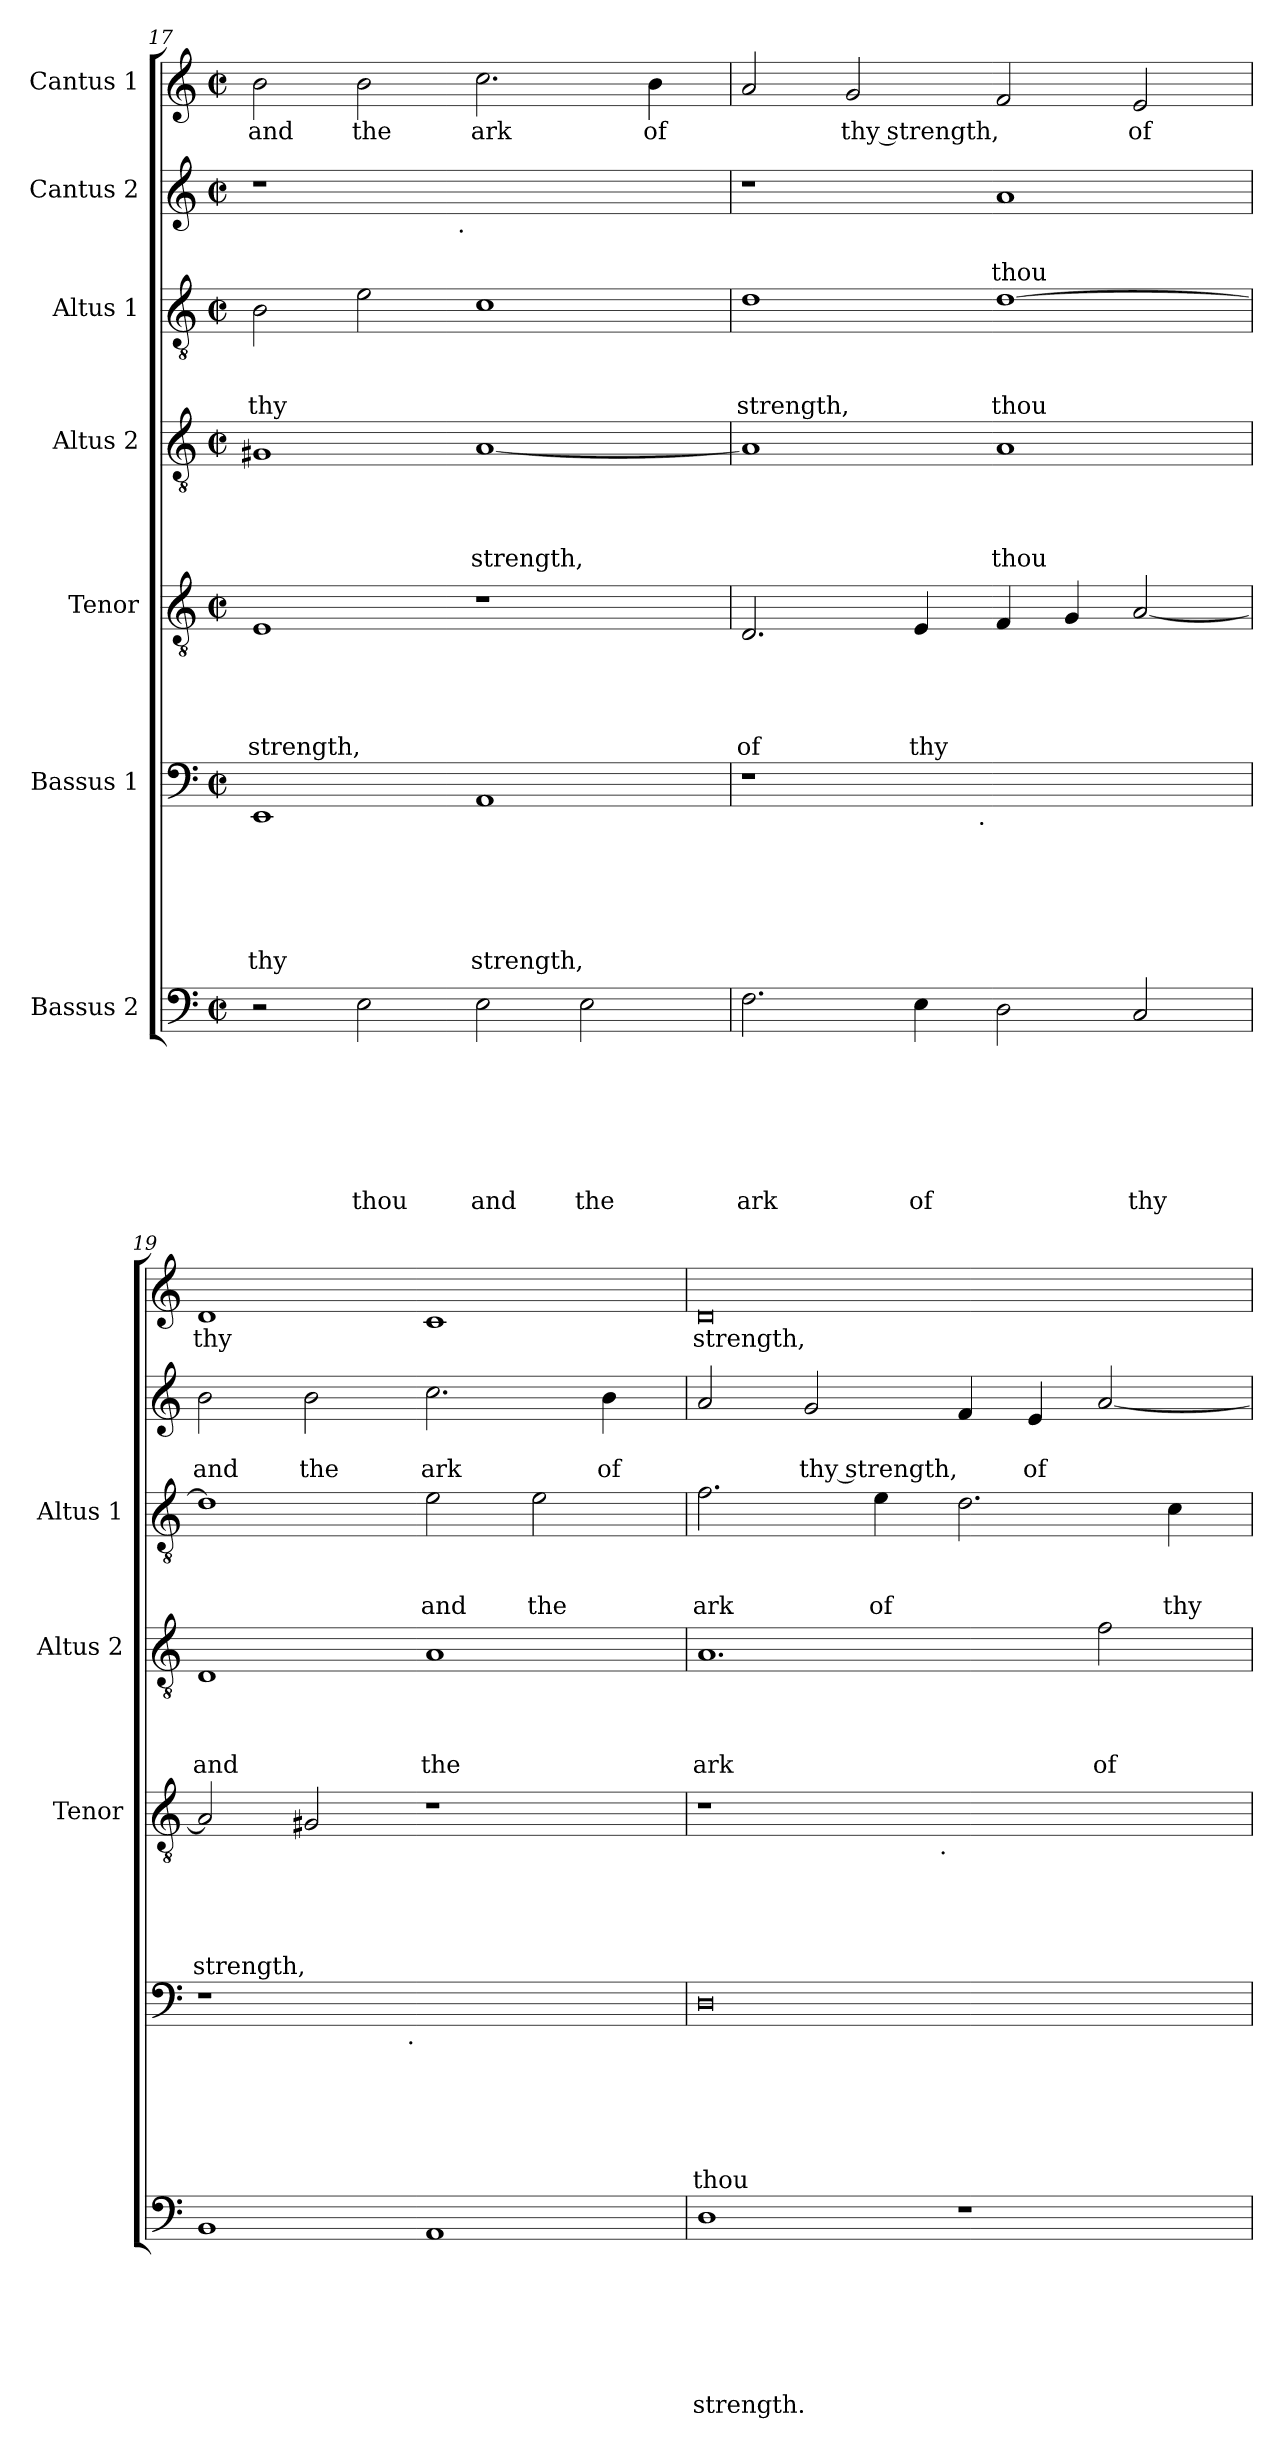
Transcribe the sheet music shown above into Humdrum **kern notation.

**kern	**text	**text	**text	**text	**text	**text	**text	**kern	**text	**text	**text	**text	**text	**text	**kern	**text	**text	**text	**text	**text	**kern	**text	**text	**text	**text	**kern	**text	**text	**text	**kern	**text	**text	**kern	**text
*part7	*part7	*part7	*part7	*part7	*part7	*part7	*part7	*part6	*part6	*part6	*part6	*part6	*part6	*part6	*part5	*part5	*part5	*part5	*part5	*part5	*part4	*part4	*part4	*part4	*part4	*part3	*part3	*part3	*part3	*part2	*part2	*part2	*part1	*part1
*staff7	*staff7	*staff7	*staff7	*staff7	*staff7	*staff7	*staff7	*staff6	*staff6	*staff6	*staff6	*staff6	*staff6	*staff6	*staff5	*staff5	*staff5	*staff5	*staff5	*staff5	*staff4	*staff4	*staff4	*staff4	*staff4	*staff3	*staff3	*staff3	*staff3	*staff2	*staff2	*staff2	*staff1	*staff1
*I"Bassus 2	*	*	*	*	*	*	*	*I"Bassus 1	*	*	*	*	*	*	*I"Tenor	*	*	*	*	*	*I"Altus 2	*	*	*	*	*I"Altus 1	*	*	*	*I"Cantus 2	*	*	*I"Cantus 1	*
*	*	*	*	*	*	*	*	*	*	*	*	*	*	*	*I'Tenor	*	*	*	*	*	*I'Altus 2	*	*	*	*	*I'Altus 1	*	*	*	*	*	*	*	*
*clefF4	*	*	*	*	*	*	*	*clefF4	*	*	*	*	*	*	*clefGv2	*	*	*	*	*	*clefGv2	*	*	*	*	*clefGv2	*	*	*	*clefG2	*	*	*clefG2	*
*k[]	*	*	*	*	*	*	*	*k[]	*	*	*	*	*	*	*k[]	*	*	*	*	*	*k[]	*	*	*	*	*k[]	*	*	*	*k[]	*	*	*k[]	*
*C:	*	*	*	*	*	*	*	*C:	*	*	*	*	*	*	*C:	*	*	*	*	*	*C:	*	*	*	*	*C:	*	*	*	*C:	*	*	*C:	*
*M2/2	*	*	*	*	*	*	*	*M2/2	*	*	*	*	*	*	*M2/2	*	*	*	*	*	*M2/2	*	*	*	*	*M2/2	*	*	*	*M2/2	*	*	*M2/2	*
*met(c|)	*	*	*	*	*	*	*	*met(c|)	*	*	*	*	*	*	*met(c|)	*	*	*	*	*	*met(c|)	*	*	*	*	*met(c|)	*	*	*	*met(c|)	*	*	*met(c|)	*
=17	=17	=17	=17	=17	=17	=17	=17	=17	=17	=17	=17	=17	=17	=17	=17	=17	=17	=17	=17	=17	=17	=17	=17	=17	=17	=17	=17	=17	=17	=17	=17	=17	=17	=17
!	!	!	!	!	!	!	!	!	!	!	!	!	!	!LO:LY:b	!	!	!	!	!	!LO:LY:b	!	!	!	!	!	!	!	!	!LO:LY:b	!	!	!	!	!LO:LY:b
*	*	*	*	*	*	*	*	*	*	*	*	*	*	*	*	*	*	*	*	*	*	*	*	*	*	*	*	*	*	*^	*	*	*	*
2r	.	.	.	.	.	.	.	1EE	.	.	.	.	.	thy	1E	.	.	.	.	strength,	1G#X	.	.	.	.	2B\	.	.	thy	1r	2ryy	.	.	2b\	and
!	!	!	!	!	!	!	!LO:LY:b	!	!	!	!	!	!	!	!	!	!	!	!	!	!	!	!	!	!	!	!	!	!	!	!	!	!	!	!LO:LY:b
2E\	.	.	.	.	.	.	thou	.	.	.	.	.	.	.	.	.	.	.	.	.	.	.	.	.	.	2e\	.	.	.	.	4...ryy	.	.	2b\	the
!	!	!	!	!	!	!	!	!	!	!	!	!	!	!	!	!	!	!	!	!	!	!	!	!	!	!	!	!	!	!	!LO:TX:b:t=.	!	!	!	!
.	.	.	.	.	.	.	.	.	.	.	.	.	.	.	.	.	.	.	.	.	.	.	.	.	.	.	.	.	.	.	1ryy	.	.	.	.
!	!	!	!	!	!	!	!LO:LY:b	!	!	!	!	!	!	!LO:LY:b	!	!	!	!	!	!	!	!	!	!	!LO:LY:b	!	!	!	!	!	!	!	!	!	!LO:LY:b
2E\	.	.	.	.	.	.	and	1AA	.	.	.	.	.	strength,	1r	.	.	.	.	.	[<1A	.	.	.	strength,	1c	.	.	.	1ryy	.	.	.	2.cc\	ark
!	!	!	!	!	!	!	!LO:LY:b	!	!	!	!	!	!	!	!	!	!	!	!	!	!	!	!	!	!	!	!	!	!	!	!	!	!	!	!
2E\	.	.	.	.	.	.	the	.	.	.	.	.	.	.	.	.	.	.	.	.	.	.	.	.	.	.	.	.	.	.	.	.	.	.	.
!	!	!	!	!	!	!	!	!	!	!	!	!	!	!	!	!	!	!	!	!	!	!	!	!	!	!	!	!	!	!	!	!	!	!	!LO:LY:b
.	.	.	.	.	.	.	.	.	.	.	.	.	.	.	.	.	.	.	.	.	.	.	.	.	.	.	.	.	.	.	.	.	.	4b\	of
.	.	.	.	.	.	.	.	.	.	.	.	.	.	.	.	.	.	.	.	.	.	.	.	.	.	.	.	.	.	.	32ryy	.	.	.	.
=18	=18	=18	=18	=18	=18	=18	=18	=18	=18	=18	=18	=18	=18	=18	=18	=18	=18	=18	=18	=18	=18	=18	=18	=18	=18	=18	=18	=18	=18	=18	=18	=18	=18	=18	=18
!	!	!	!	!	!	!	!LO:LY:b	!	!	!	!	!	!	!	!	!	!	!	!	!LO:LY:b	!	!	!	!	!	!	!	!	!LO:LY:b	!	!	!	!	!	!
*	*	*	*	*	*	*	*	*^	*	*	*	*	*	*	*	*	*	*	*	*	*	*	*	*	*	*	*	*	*	*v	*v	*	*	*	*
2.F\	.	.	.	.	.	.	ark	1r	2ryy	.	.	.	.	.	.	2.D/	.	.	.	.	of	1A]	.	.	.	.	1d	.	.	strength,	1r	.	.	2a/	.
!	!	!	!	!	!	!	!	!	!	!	!	!	!	!	!	!	!	!	!	!	!	!	!	!	!	!	!	!	!	!	!	!	!	!	!LO:LY:b
.	.	.	.	.	.	.	.	.	4...ryy	.	.	.	.	.	.	.	.	.	.	.	.	.	.	.	.	.	.	.	.	.	.	.	.	2g/	thy strength,
!	!	!	!	!	!	!	!LO:LY:b	!	!	!	!	!	!	!	!	!	!	!	!	!	!LO:LY:b	!	!	!	!	!	!	!	!	!	!	!	!	!	!
4E\	.	.	.	.	.	.	of	.	.	.	.	.	.	.	.	4E/	.	.	.	.	thy	.	.	.	.	.	.	.	.	.	.	.	.	.	.
!	!	!	!	!	!	!	!	!	!LO:TX:b:t=.	!	!	!	!	!	!	!	!	!	!	!	!	!	!	!	!	!	!	!	!	!	!	!	!	!	!
.	.	.	.	.	.	.	.	.	1ryy	.	.	.	.	.	.	.	.	.	.	.	.	.	.	.	.	.	.	.	.	.	.	.	.	.	.
!	!	!	!	!	!	!	!	!	!	!	!	!	!	!	!	!	!	!	!	!	!	!	!	!	!	!LO:LY:b	!	!	!	!LO:LY:b	!	!	!LO:LY:b	!	!
2D\	.	.	.	.	.	.	.	1ryy	.	.	.	.	.	.	.	4F/	.	.	.	.	.	1A	.	.	.	thou	[>1d	.	.	thou	1a	.	thou	2f/	.
.	.	.	.	.	.	.	.	.	.	.	.	.	.	.	.	4G/	.	.	.	.	.	.	.	.	.	.	.	.	.	.	.	.	.	.	.
!	!	!	!	!	!	!	!LO:LY:b	!	!	!	!	!	!	!	!	!	!	!	!	!	!	!	!	!	!	!	!	!	!	!	!	!	!	!	!LO:LY:b
2C/	.	.	.	.	.	.	thy	.	.	.	.	.	.	.	.	[<2A/	.	.	.	.	.	.	.	.	.	.	.	.	.	.	.	.	.	2e/	of
.	.	.	.	.	.	.	.	.	32ryy	.	.	.	.	.	.	.	.	.	.	.	.	.	.	.	.	.	.	.	.	.	.	.	.	.	.
=19	=19	=19	=19	=19	=19	=19	=19	=19	=19	=19	=19	=19	=19	=19	=19	=19	=19	=19	=19	=19	=19	=19	=19	=19	=19	=19	=19	=19	=19	=19	=19	=19	=19	=19	=19
!	!	!	!	!	!	!	!	!	!	!	!	!	!	!	!	!	!	!	!	!	!LO:LY:b	!	!	!	!	!LO:LY:b	!	!	!	!	!	!	!LO:LY:b	!	!LO:LY:b
1BB	.	.	.	.	.	.	.	1r	2ryy	.	.	.	.	.	.	2A/]	.	.	.	.	strength,	1D	.	.	.	and	1d]	.	.	.	2b\	.	and	1d	thy
!	!	!	!	!	!	!	!	!	!	!	!	!	!	!	!	!	!	!	!	!	!	!	!	!	!	!	!	!	!	!	!	!	!LO:LY:b	!	!
.	.	.	.	.	.	.	.	.	4...ryy	.	.	.	.	.	.	2G#X/	.	.	.	.	.	.	.	.	.	.	.	.	.	.	2b\	.	the	.	.
!	!	!	!	!	!	!	!	!	!LO:TX:b:t=.	!	!	!	!	!	!	!	!	!	!	!	!	!	!	!	!	!	!	!	!	!	!	!	!	!	!
.	.	.	.	.	.	.	.	.	1ryy	.	.	.	.	.	.	.	.	.	.	.	.	.	.	.	.	.	.	.	.	.	.	.	.	.	.
!	!	!	!	!	!	!	!	!	!	!	!	!	!	!	!	!	!	!	!	!	!	!	!	!	!	!LO:LY:b	!	!	!	!LO:LY:b	!	!	!LO:LY:b	!	!
1AA	.	.	.	.	.	.	.	1ryy	.	.	.	.	.	.	.	1r	.	.	.	.	.	1A	.	.	.	the	2e\	.	.	and	2.cc\	.	ark	1c	.
!	!	!	!	!	!	!	!	!	!	!	!	!	!	!	!	!	!	!	!	!	!	!	!	!	!	!	!	!	!	!LO:LY:b	!	!	!	!	!
.	.	.	.	.	.	.	.	.	.	.	.	.	.	.	.	.	.	.	.	.	.	.	.	.	.	.	2e\	.	.	the	.	.	.	.	.
!	!	!	!	!	!	!	!	!	!	!	!	!	!	!	!	!	!	!	!	!	!	!	!	!	!	!	!	!	!	!	!	!	!LO:LY:b	!	!
.	.	.	.	.	.	.	.	.	.	.	.	.	.	.	.	.	.	.	.	.	.	.	.	.	.	.	.	.	.	.	4b\	.	of	.	.
.	.	.	.	.	.	.	.	.	32ryy	.	.	.	.	.	.	.	.	.	.	.	.	.	.	.	.	.	.	.	.	.	.	.	.	.	.
!!LO:PB:g=z
=20	=20	=20	=20	=20	=20	=20	=20	=20	=20	=20	=20	=20	=20	=20	=20	=20	=20	=20	=20	=20	=20	=20	=20	=20	=20	=20	=20	=20	=20	=20	=20	=20	=20	=20	=20
!	!	!	!	!	!	!	!LO:LY:b	!	!	!	!	!	!	!	!LO:LY:b	!	!	!	!	!	!	!	!	!	!	!LO:LY:b	!	!	!	!LO:LY:b	!	!	!	!	!LO:LY:b
*	*	*	*	*	*	*	*	*v	*v	*	*	*	*	*	*	*^	*	*	*	*	*	*	*	*	*	*	*	*	*	*	*	*	*	*	*
1D	.	.	.	.	.	.	strength.	0D	.	.	.	.	.	thou	1r	2ryy	.	.	.	.	.	1.A	.	.	.	ark	2.f\	.	.	ark	2a/	.	.	0d	strength,
!	!	!	!	!	!	!	!	!	!	!	!	!	!	!	!	!	!	!	!	!	!	!	!	!	!	!	!	!	!	!	!	!	!LO:LY:b	!	!
.	.	.	.	.	.	.	.	.	.	.	.	.	.	.	.	4...ryy	.	.	.	.	.	.	.	.	.	.	.	.	.	.	2g/	.	thy strength,	.	.
!	!	!	!	!	!	!	!	!	!	!	!	!	!	!	!	!	!	!	!	!	!	!	!	!	!	!	!	!	!	!LO:LY:b	!	!	!	!	!
.	.	.	.	.	.	.	.	.	.	.	.	.	.	.	.	.	.	.	.	.	.	.	.	.	.	.	4e\	.	.	of	.	.	.	.	.
!	!	!	!	!	!	!	!	!	!	!	!	!	!	!	!	!LO:TX:b:t=.	!	!	!	!	!	!	!	!	!	!	!	!	!	!	!	!	!	!	!
.	.	.	.	.	.	.	.	.	.	.	.	.	.	.	.	1ryy	.	.	.	.	.	.	.	.	.	.	.	.	.	.	.	.	.	.	.
1r	.	.	.	.	.	.	.	.	.	.	.	.	.	.	1ryy	.	.	.	.	.	.	.	.	.	.	.	2.d\	.	.	.	4f/	.	.	.	.
!	!	!	!	!	!	!	!	!	!	!	!	!	!	!	!	!	!	!	!	!	!	!	!	!	!	!	!	!	!	!	!	!	!LO:LY:b	!	!
.	.	.	.	.	.	.	.	.	.	.	.	.	.	.	.	.	.	.	.	.	.	.	.	.	.	.	.	.	.	.	4e/	.	of	.	.
!	!	!	!	!	!	!	!	!	!	!	!	!	!	!	!	!	!	!	!	!	!	!	!	!	!	!LO:LY:b	!	!	!	!	!	!	!	!	!
.	.	.	.	.	.	.	.	.	.	.	.	.	.	.	.	.	.	.	.	.	.	2f\	.	.	.	of	.	.	.	.	[<2a/	.	.	.	.
!	!	!	!	!	!	!	!	!	!	!	!	!	!	!	!	!	!	!	!	!	!	!	!	!	!	!	!	!	!	!LO:LY:b	!	!	!	!	!
.	.	.	.	.	.	.	.	.	.	.	.	.	.	.	.	.	.	.	.	.	.	.	.	.	.	.	4c\	.	.	thy	.	.	.	.	.
.	.	.	.	.	.	.	.	.	.	.	.	.	.	.	.	32ryy	.	.	.	.	.	.	.	.	.	.	.	.	.	.	.	.	.	.	.
*	*	*	*	*	*	*	*	*	*	*	*	*	*	*	*v	*v	*	*	*	*	*	*	*	*	*	*	*	*	*	*	*	*	*	*	*
=	=	=	=	=	=	=	=	=	=	=	=	=	=	=	=	=	=	=	=	=	=	=	=	=	=	=	=	=	=	=	=	=	=	=
*-	*-	*-	*-	*-	*-	*-	*-	*-	*-	*-	*-	*-	*-	*-	*-	*-	*-	*-	*-	*-	*-	*-	*-	*-	*-	*-	*-	*-	*-	*-	*-	*-	*-	*-
